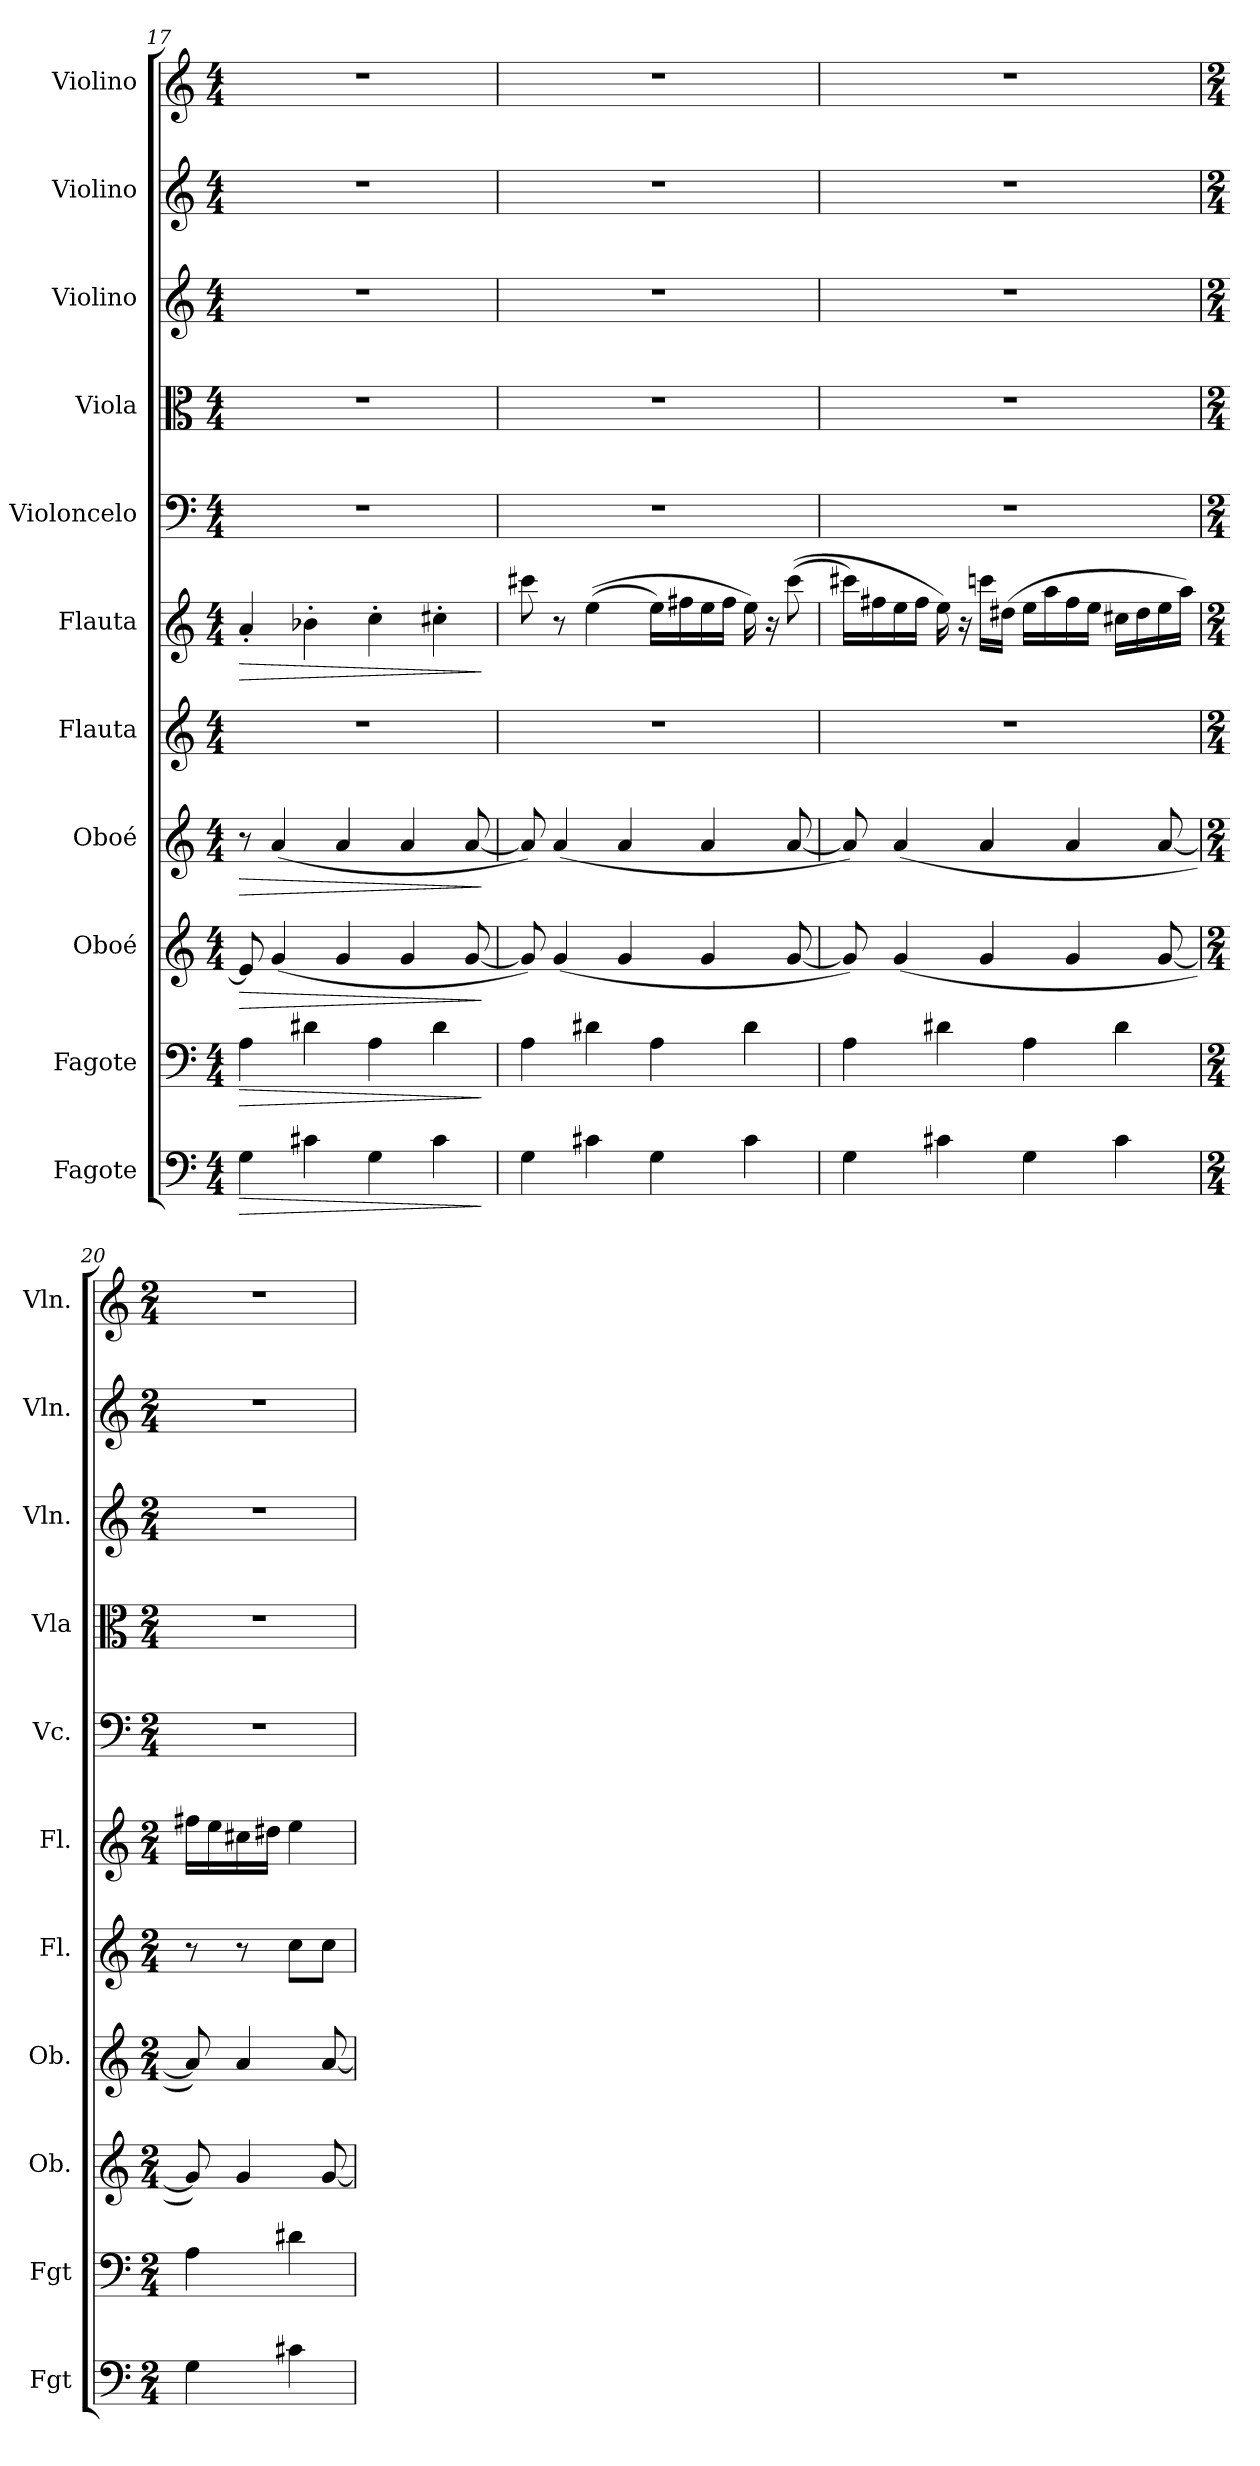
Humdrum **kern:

**kern	**dynam	**kern	**dynam	**kern	**dynam	**kern	**dynam	**kern	**kern	**dynam	**kern	**kern	**kern	**kern	**kern
*part11	*part11	*part10	*part10	*part9	*part9	*part8	*part8	*part7	*part6	*part6	*part5	*part4	*part3	*part2	*part1
*staff11	*staff11	*staff10	*staff10	*staff9	*staff9	*staff8	*staff8	*staff7	*staff6	*staff6	*staff5	*staff4	*staff3	*staff2	*staff1
*I"Fagote	*	*I"Fagote	*	*I"Oboé	*	*I"Oboé	*	*I"Flauta	*I"Flauta	*	*I"Violoncelo	*I"Viola	*I"Violino	*I"Violino	*I"Violino
*I'Fgt	*	*I'Fgt	*	*I'Ob.	*	*I'Ob.	*	*I'Fl.	*I'Fl.	*	*I'Vc.	*I'Vla	*I'Vln.	*I'Vln.	*I'Vln.
*clefF4	*	*clefF4	*	*clefG2	*	*clefG2	*	*clefG2	*clefG2	*	*clefF4	*clefC3	*clefG2	*clefG2	*clefG2
*k[]	*	*k[]	*	*k[]	*	*k[]	*	*k[]	*k[]	*	*k[]	*k[]	*k[]	*k[]	*k[]
*M4/4	*	*M4/4	*	*M4/4	*	*M4/4	*	*M4/4	*M4/4	*	*M4/4	*M4/4	*M4/4	*M4/4	*M4/4
=17	=17	=17	=17	=17	=17	=17	=17	=17	=17	=17	=17	=17	=17	=17	=17
!	!LO:HP:b	!	!LO:HP:b	!	!LO:HP:b	!	!LO:HP:b	!	!	!LO:HP:b	!	!	!	!	!
4G\	>	4A\	>	8e/]	>	8r	>	1r	4a'/	>	1r	1r	1r	1r	1r
.	.	.	.	(4g/	.	(4a/	.	.	.	.	.	.	.	.	.
4c#X\	.	4d#X\	.	.	.	.	.	.	4b-X'\	.	.	.	.	.	.
.	.	.	.	4g/	.	4a/	.	.	.	.	.	.	.	.	.
4G\	.	4A\	.	.	.	.	.	.	4cc'\	.	.	.	.	.	.
.	.	.	.	4g/	.	4a/	.	.	.	.	.	.	.	.	.
4c#\	.	4d#\	.	.	.	.	.	.	4cc#X'\	.	.	.	.	.	.
.	.	.	.	[8g/	.	[8a/	.	.	.	.	.	.	.	.	.
.	]	.	]	.	]	.	]	.	.	]	.	.	.	.	.
=18	=18	=18	=18	=18	=18	=18	=18	=18	=18	=18	=18	=18	=18	=18	=18
4G\	.	4A\	.	8g/])	.	8a/])	.	1r	8ccc#X\	.	1r	1r	1r	1r	1r
.	.	.	.	(4g/	.	(4a/	.	.	8r	.	.	.	.	.	.
4c#X\	.	4d#X\	.	.	.	.	.	.	((4ee\	.	.	.	.	.	.
.	.	.	.	4g/	.	4a/	.	.	.	.	.	.	.	.	.
4G\	.	4A\	.	.	.	.	.	.	16ee\LL)	.	.	.	.	.	.
.	.	.	.	.	.	.	.	.	16ff#X\	.	.	.	.	.	.
.	.	.	.	4g/	.	4a/	.	.	16ee\	.	.	.	.	.	.
.	.	.	.	.	.	.	.	.	16ff#\JJ	.	.	.	.	.	.
4c#\	.	4d#\	.	.	.	.	.	.	16ee\)	.	.	.	.	.	.
.	.	.	.	.	.	.	.	.	16r	.	.	.	.	.	.
.	.	.	.	[8g/	.	[8a/	.	.	((8ccc#\	.	.	.	.	.	.
!!LO:PB:g=z
=19	=19	=19	=19	=19	=19	=19	=19	=19	=19	=19	=19	=19	=19	=19	=19
4G\	.	4A\	.	8g/])	.	8a/])	.	1r	16ccc#X\LL)	.	1r	1r	1r	1r	1r
.	.	.	.	.	.	.	.	.	16ff#X\	.	.	.	.	.	.
.	.	.	.	(4g/	.	(4a/	.	.	16ee\	.	.	.	.	.	.
.	.	.	.	.	.	.	.	.	16ff#\JJ	.	.	.	.	.	.
4c#X\	.	4d#X\	.	.	.	.	.	.	16ee\)	.	.	.	.	.	.
.	.	.	.	.	.	.	.	.	16r	.	.	.	.	.	.
.	.	.	.	4g/	.	4a/	.	.	16cccn\LL	.	.	.	.	.	.
.	.	.	.	.	.	.	.	.	(16dd#X\JJ	.	.	.	.	.	.
4G\	.	4A\	.	.	.	.	.	.	16ee\LL	.	.	.	.	.	.
.	.	.	.	.	.	.	.	.	16aa\	.	.	.	.	.	.
.	.	.	.	4g/	.	4a/	.	.	16ff#\	.	.	.	.	.	.
.	.	.	.	.	.	.	.	.	16ee\JJ	.	.	.	.	.	.
4c#\	.	4d#\	.	.	.	.	.	.	16cc#X\LL	.	.	.	.	.	.
.	.	.	.	.	.	.	.	.	16dd#\	.	.	.	.	.	.
.	.	.	.	[8g/	.	[8a/	.	.	16ee\	.	.	.	.	.	.
.	.	.	.	.	.	.	.	.	16aa\JJ)	.	.	.	.	.	.
=20	=20	=20	=20	=20	=20	=20	=20	=20	=20	=20	=20	=20	=20	=20	=20
*M2/4	*	*M2/4	*	*M2/4	*	*M2/4	*	*M2/4	*M2/4	*	*M2/4	*M2/4	*M2/4	*M2/4	*M2/4
4G\	.	4A\	.	8g/])	.	8a/])	.	8r	16ff#X\LL	.	2r	2r	2r	2r	2r
.	.	.	.	.	.	.	.	.	16ee\	.	.	.	.	.	.
.	.	.	.	4g/	.	4a/	.	8r	16cc#X\	.	.	.	.	.	.
.	.	.	.	.	.	.	.	.	16dd#X\JJ	.	.	.	.	.	.
4c#X\	.	4d#X\	.	.	.	.	.	8cc\L	4ee\	.	.	.	.	.	.
.	.	.	.	[8g/	.	[8a/	.	8cc\J	.	.	.	.	.	.	.
=	=	=	=	=	=	=	=	=	=	=	=	=	=	=	=
*-	*-	*-	*-	*-	*-	*-	*-	*-	*-	*-	*-	*-	*-	*-	*-
